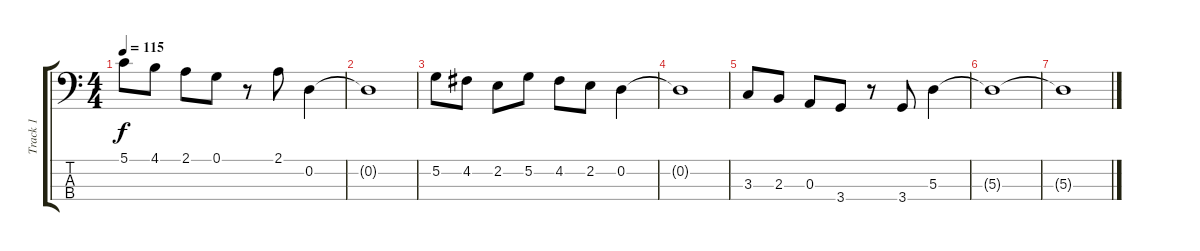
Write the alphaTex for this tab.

\track ("Track 1" "Track 1") {instrument electricbassfinger}
\staff {score tabs}
\tuning (G2 D2 A1 E1) {hide}
\ts (4 4)
\tempo 115
\clef f4
\ks c
5.1.8{dy f} 4.1.8 2.1.8 0.1.8 r.8 2.1.8 0.2.4 |
0.2{t}.1 |
5.2.8 4.2.8 2.2.8 5.2.8 4.2.8 2.2.8 0.2.4 |
0.2{t}.1 |
3.3.8 2.3.8 0.3.8 3.4.8 r.8 3.4.8 5.3.4 |
5.3{t}.1 |
5.3{t}.1
